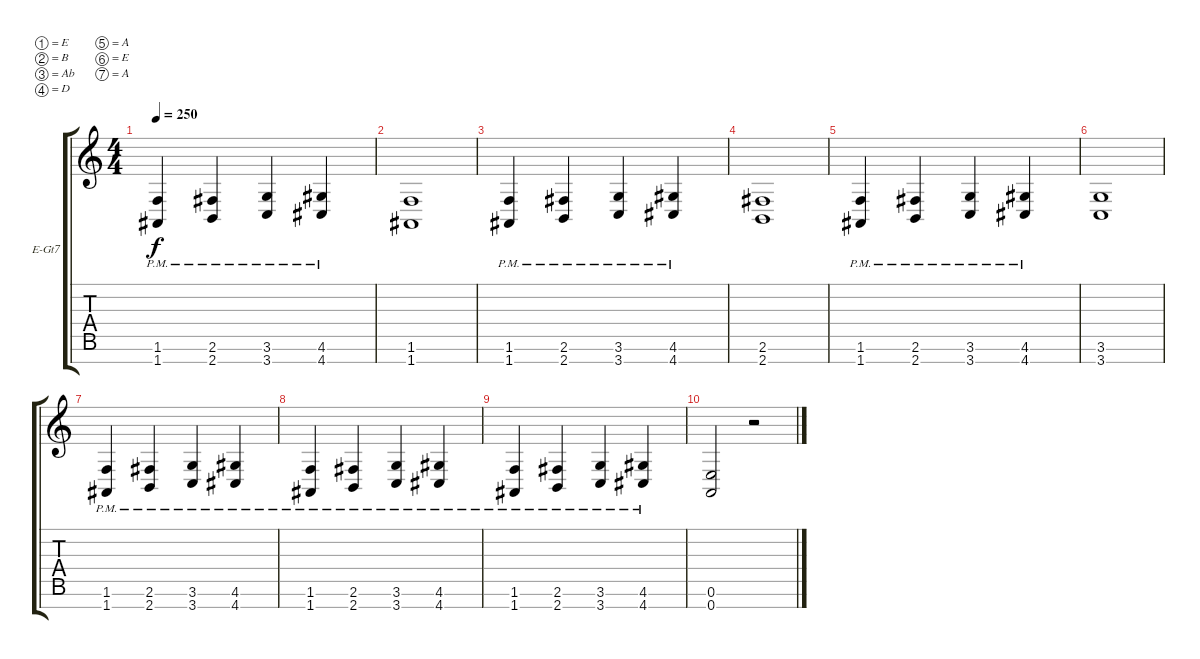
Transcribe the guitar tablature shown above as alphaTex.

\bracketExtendMode groupsimilarinstruments
\firstSystemTrackNameOrientation horizontal
\otherSystemsTrackNameOrientation horizontal
\track ("Lead" "E-Gt7") {instrument distortionguitar}
\staff {score tabs}
\tuning (E4 B3 Ab3 D3 A2 E2 A1)
\ts (4 4)
\tempo 250
\clef g2
\ks c
(1.6{pm} 1.7{pm}).4{dy f} (2.6{pm} 2.7{pm}).4 (3.6{pm} 3.7{pm}).4 (4.6{pm} 4.7{pm}).4 |
(1.6 1.7).1 |
(1.6{pm} 1.7{pm}).4 (2.6{pm} 2.7{pm}).4 (3.6{pm} 3.7{pm}).4 (4.6{pm} 4.7{pm}).4 |
(2.6 2.7).1 |
(1.6{pm} 1.7{pm}).4 (2.6{pm} 2.7{pm}).4 (3.6{pm} 3.7{pm}).4 (4.6{pm} 4.7{pm}).4 |
(3.6 3.7).1 |
(1.6{pm} 1.7{pm}).4 (2.6{pm} 2.7{pm}).4 (3.6{pm} 3.7{pm}).4 (4.6{pm} 4.7{pm}).4 |
(1.6{pm} 1.7{pm}).4 (2.6{pm} 2.7{pm}).4 (3.6{pm} 3.7{pm}).4 (4.6{pm} 4.7{pm}).4 |
(1.6{pm} 1.7{pm}).4 (2.6{pm} 2.7{pm}).4 (3.6{pm} 3.7{pm}).4 (4.6{pm} 4.7{pm}).4 |
(0.6 0.7).2 r.2
